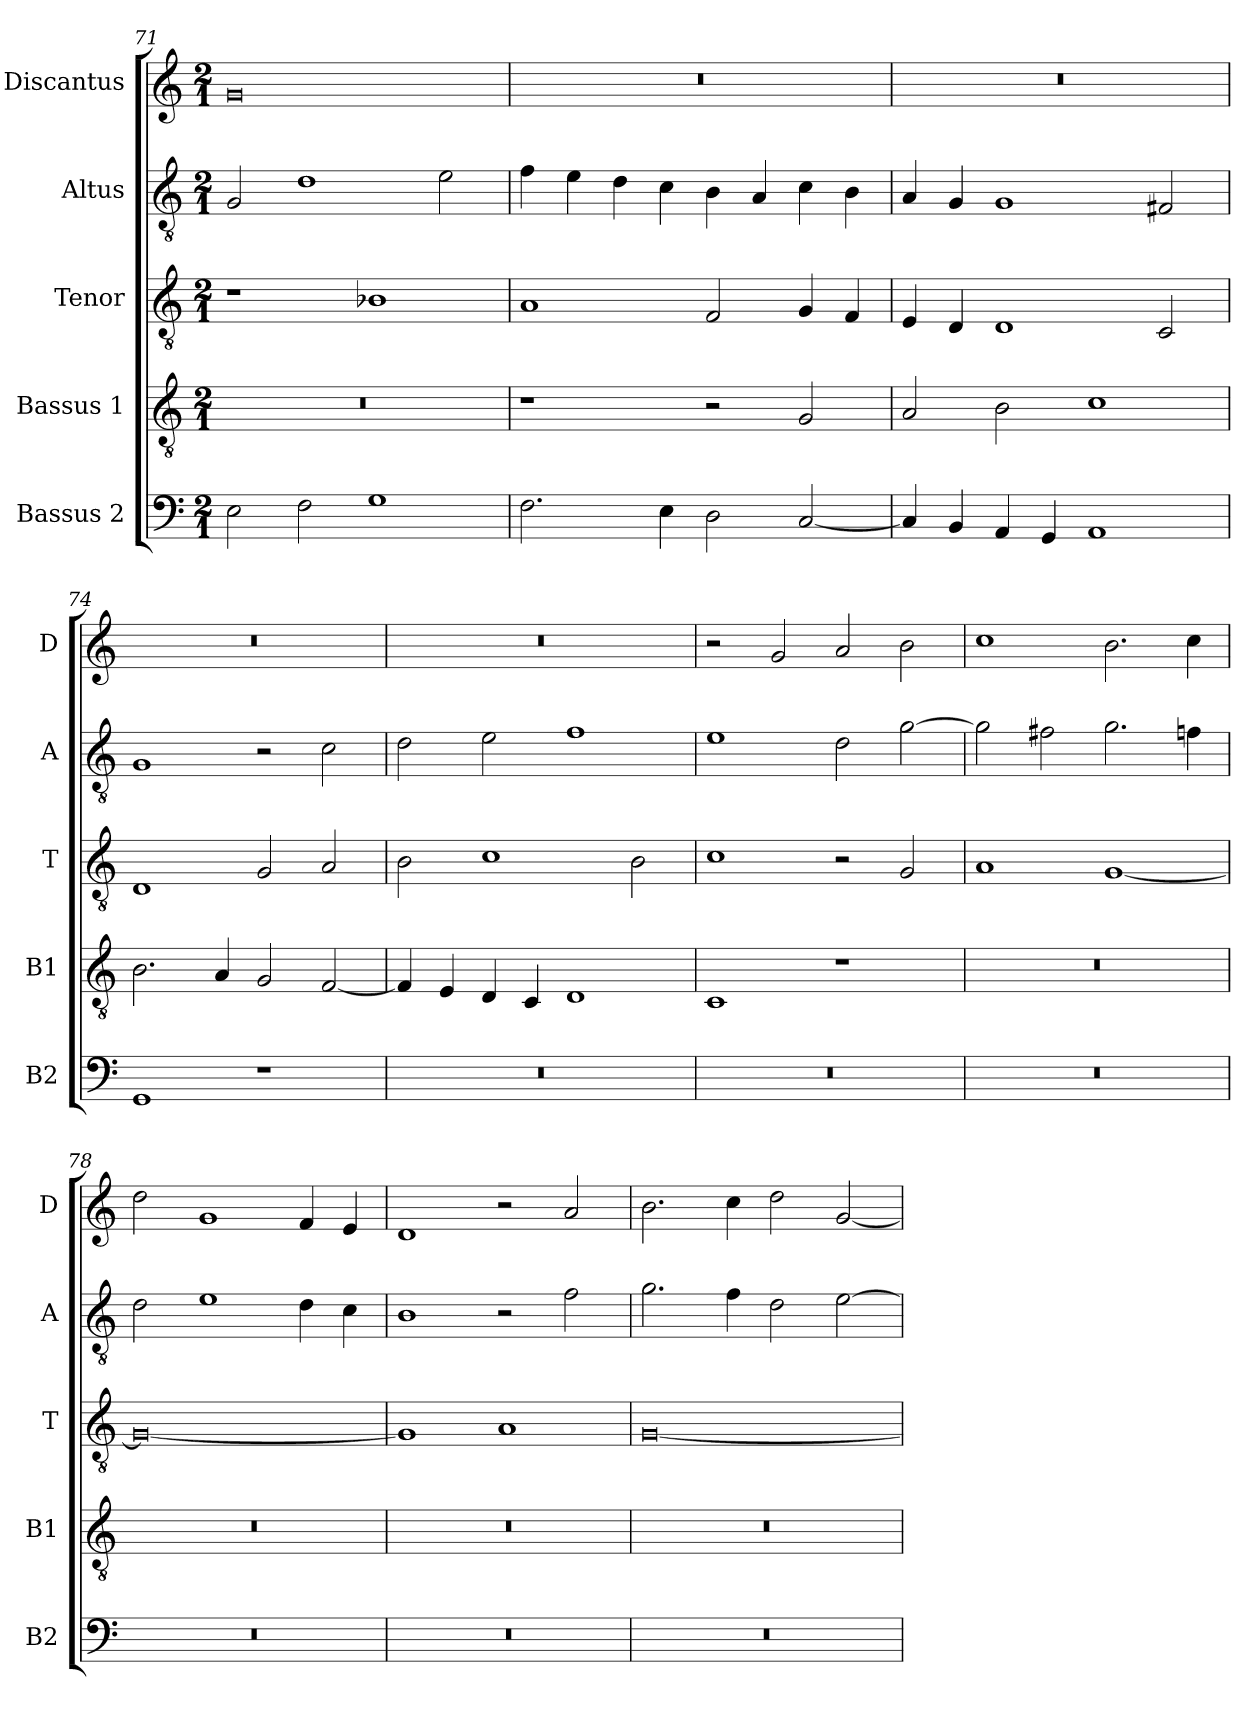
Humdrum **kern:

**kern	**kern	**kern	**kern	**kern
*part5	*part4	*part3	*part2	*part1
*staff5	*staff4	*staff3	*staff2	*staff1
*I"Bassus 2	*I"Bassus 1	*I"Tenor	*I"Altus	*I"Discantus
*I'B2	*I'B1	*I'T	*I'A	*I'D
*clefF4	*clefGv2	*clefGv2	*clefGv2	*clefG2
*k[]	*k[]	*k[]	*k[]	*k[]
*M2/1	*M2/1	*M2/1	*M2/1	*M2/1
=71	=71	=71	=71	=71
2E\	0r	1r	2G/	0g
2F\	.	.	1d	.
1G	.	1B-X	.	.
.	.	.	2e\	.
=72	=72	=72	=72	=72
2.F\	1r	1A	4f\	0r
.	.	.	4e\	.
.	.	.	4d\	.
4E\	.	.	4c\	.
2D\	2r	2F/	4B\	.
.	.	.	4A/	.
[2C/	2G/	4G/	4c\	.
.	.	4F/	4B\	.
=73	=73	=73	=73	=73
4C/]	2A/	4E/	4A/	0r
4BB/	.	4D/	4G/	.
4AA/	2B\	1D	1G	.
4GG/	.	.	.	.
1AA	1c	.	.	.
.	.	2C/	2F#X/	.
=74	=74	=74	=74	=74
1GG	2.B\	1D	1G	0r
.	4A/	.	.	.
1r	2G/	2G/	2r	.
.	[2F/	2A/	2c\	.
=75	=75	=75	=75	=75
0r	4F/]	2B\	2d\	0r
.	4E/	.	.	.
.	4D/	1c	2e\	.
.	4C/	.	.	.
.	1D	.	1f	.
.	.	2B\	.	.
=76	=76	=76	=76	=76
0r	1C	1c	1e	2r
.	.	.	.	2g/
.	1r	2r	2d\	2a/
.	.	2G/	[2g\	2b\
=77	=77	=77	=77	=77
0r	0r	1A	2g\]	1cc
.	.	.	2f#X\	.
.	.	[1G	2.g\	2.b\
.	.	.	4fn\	4cc\
=78	=78	=78	=78	=78
0r	0r	0G_	2d\	2dd\
.	.	.	1e	1g
.	.	.	4d\	4f/
.	.	.	4c\	4e/
=79	=79	=79	=79	=79
0r	0r	1G]	1B	1d
.	.	1A	2r	2r
.	.	.	2f\	2a/
=80	=80	=80	=80	=80
0r	0r	[0G	2.g\	2.b\
.	.	.	4f\	4cc\
.	.	.	2d\	2dd\
.	.	.	[2e\	[2g/
=	=	=	=	=
*-	*-	*-	*-	*-
